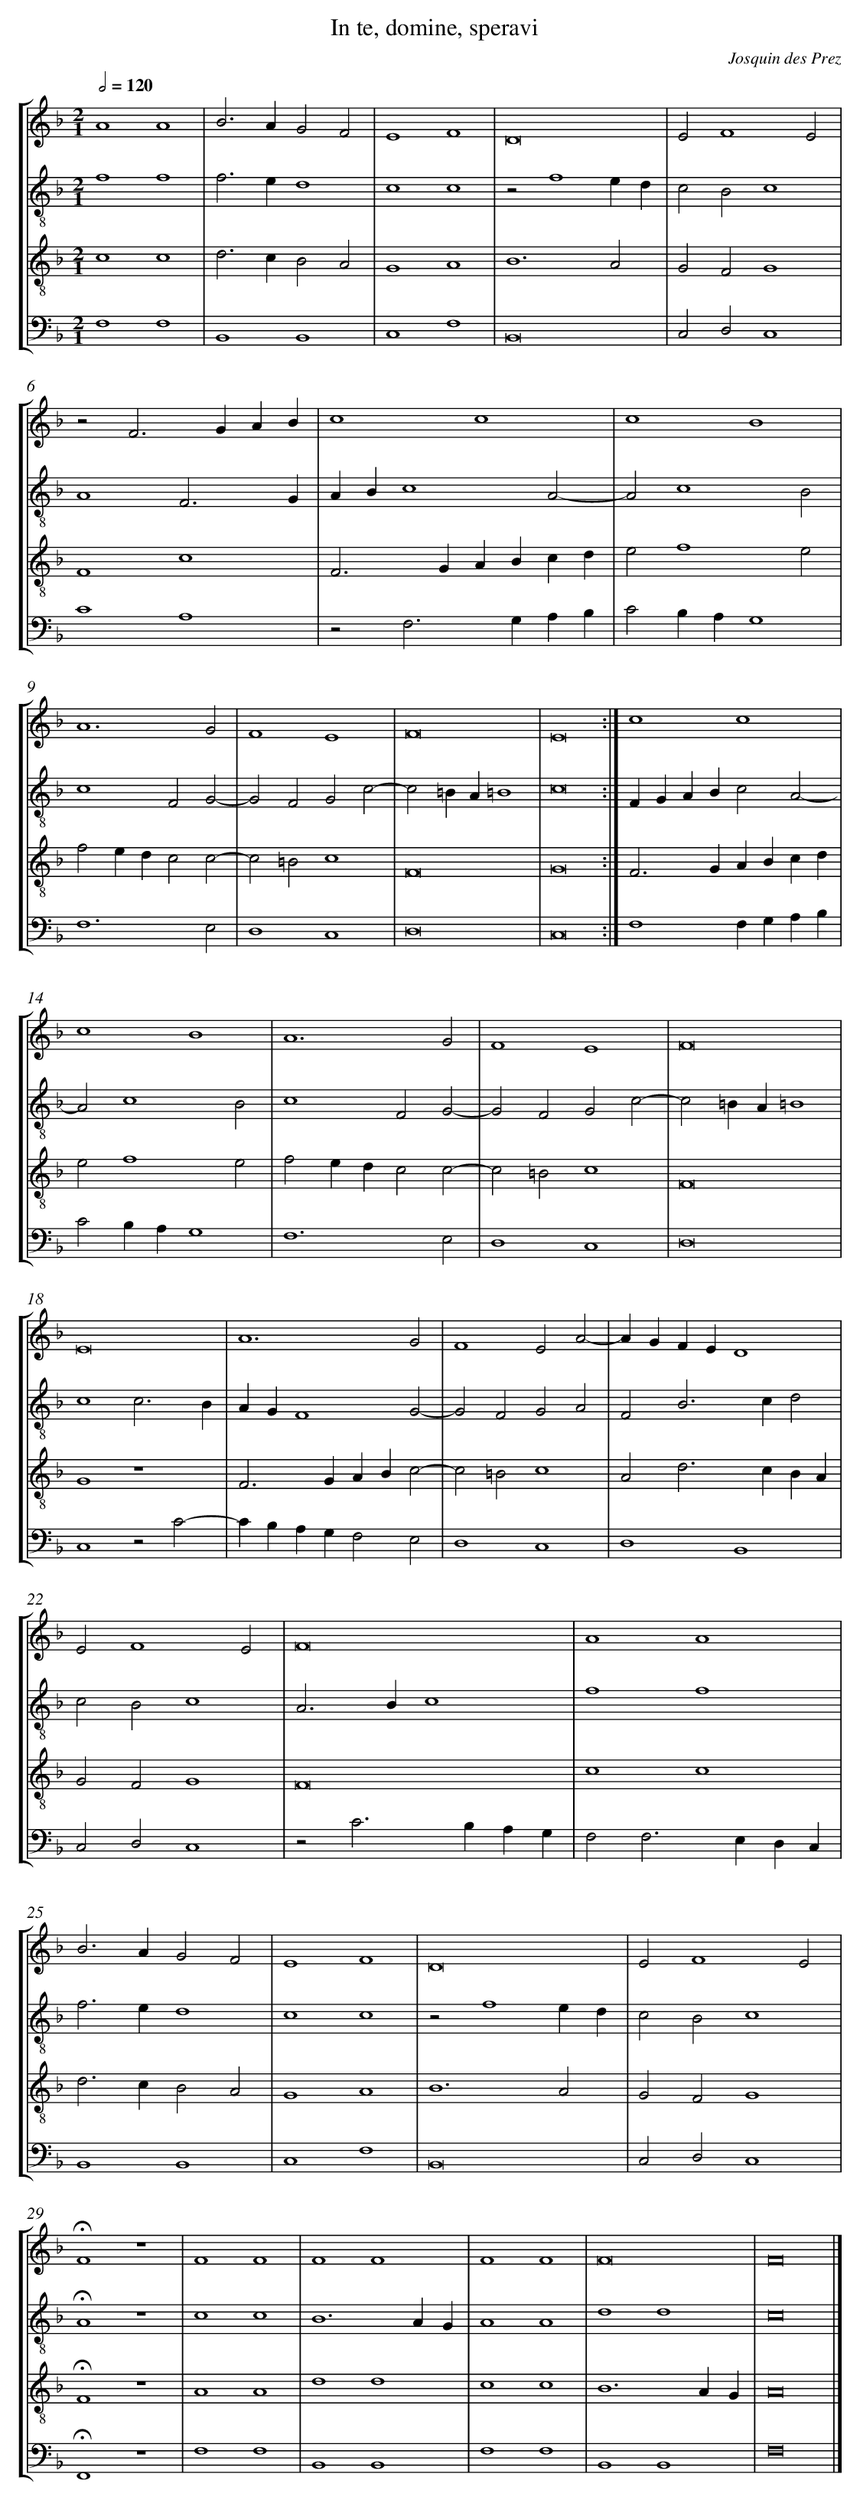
X:1
T:In te, domine, speravi
C: Josquin des Prez
L: 1/4
M: 2/1
Q: 1/2=120
%%staves [1 2 3 4]
V: 1 clef=treble
V: 2 clef=treble-8
V: 3 clef=treble-8
V: 4 clef=bass
K: F
[V:1] A4A4 |
[V:2] f4f4 |
[V:3] c4c4 |
[V:4] F,4F,4 |
[V:1] B3AG2F2 |
[V:2] f3ed4 |
[V:3] d3cB2A2 |
[V:4] B,,4B,,4 |
[V:1] E4F4 |
[V:2] c4c4 |
[V:3] G4A4 |
[V:4] C,4F,4 |
[V:1] D8 |
[V:2] z2f4ed |
[V:3] B6A2 |
[V:4] B,,8 |
[V:1] E2F4E2 |
[V:2] c2B2c4 |
[V:3] G2F2G4 |
[V:4] C,2D,2C,4 |
[V:1] z2F3GAB |
[V:2] A4F3G |
[V:3] F4c4 |
[V:4] C4A,4 |
[V:1] c4c4 |
[V:2] ABc4A2- |
[V:3] F3GABcd |
[V:4] z2F,3G,A,B, |
[V:1] c4B4 |
[V:2] A2c4B2 |
[V:3] e2f4e2 |
[V:4] C2B,A,G,4 |
[V:1] A6G2 |
[V:2] c4F2G2- |
[V:3] f2edc2c2- |
[V:4] F,6E,2 |
[V:1] F4E4 |
[V:2] G2F2G2c2- |
[V:3] c2=B2c4 |
[V:4] D,4C,4 |
[V:1] F8 |
[V:2] c2=BA=B4 |
[V:3] F8 |
[V:4] D,8 |
[V:1] E8 :|]
[V:2] c8 :|]
[V:3] G8 :|]
[V:4] C,8 :|]
[V:1] c4c4 |
[V:2] FGABc2A2- |
[V:3] F3GABcd |
[V:4] F,4F,G,A,B, |
[V:1] c4B4 |
[V:2] A2c4B2 |
[V:3] e2f4e2 |
[V:4] C2B,A,G,4 |
[V:1] A6G2 |
[V:2] c4F2G2- |
[V:3] f2edc2c2- |
[V:4] F,6E,2 |
[V:1] F4E4 |
[V:2] G2F2G2c2- |
[V:3] c2=B2c4 |
[V:4] D,4C,4 |
[V:1] F8 |
[V:2] c2=BA=B4 |
[V:3] F8 |
[V:4] D,8 |
[V:1] E8 |
[V:2] c4c3B |
[V:3] G4z4 |
[V:4] C,4z2C2- |
[V:1] A6G2 |
[V:2] AGF4G2- |
[V:3] F3GABc2- |
[V:4] CB,A,G,F,2E,2 |
[V:1] F4E2A2- |
[V:2] G2F2G2A2 |
[V:3] c2=B2c4 |
[V:4] D,4C,4 |
[V:1] AGFED4 |
[V:2] F2B3cd2 |
[V:3] A2d3cBA |
[V:4] D,4B,,4 |
[V:1] E2F4E2 |
[V:2] c2B2c4 |
[V:3] G2F2G4 |
[V:4] C,2D,2C,4 |
[V:1] F8 |
[V:2] A3Bc4 |
[V:3] F8 |
[V:4] z2C3B,A,G, |
[V:1] A4A4 |
[V:2] f4f4 |
[V:3] c4c4 |
[V:4] F,2F,3E,D,C, |
[V:1] B3AG2F2 |
[V:2] f3ed4 |
[V:3] d3cB2A2 |
[V:4] B,,4B,,4 |
[V:1] E4F4 |
[V:2] c4c4 |
[V:3] G4A4 |
[V:4] C,4F,4 |
[V:1] D8 |
[V:2] z2f4ed |
[V:3] B6A2 |
[V:4] B,,8 |
[V:1] E2F4E2 |
[V:2] c2B2c4 |
[V:3] G2F2G4 |
[V:4] C,2D,2C,4 |
[V:1] !fermata!F4z4 |
[V:2] !fermata!A4z4 |
[V:3] !fermata!F4z4 |
[V:4] !fermata!F,,4z4 |
[V:1] F4F4 |
[V:2] c4c4 |
[V:3] A4A4 |
[V:4] F,4F,4 |
[V:1] F4F4 |
[V:2] B6AG |
[V:3] d4d4 |
[V:4] B,,4B,,4 |
[V:1] F4F4 |
[V:2] A4A4 |
[V:3] c4c4 |
[V:4] F,4F,4 |
[V:1] F8 |
[V:2] d4d4 |
[V:3] B6AG |
[V:4] B,,4B,,4 |
[V:1] F8 |]
[V:2] c8 |]
[V:3] A8 |]
[V:4] F,8 |]
